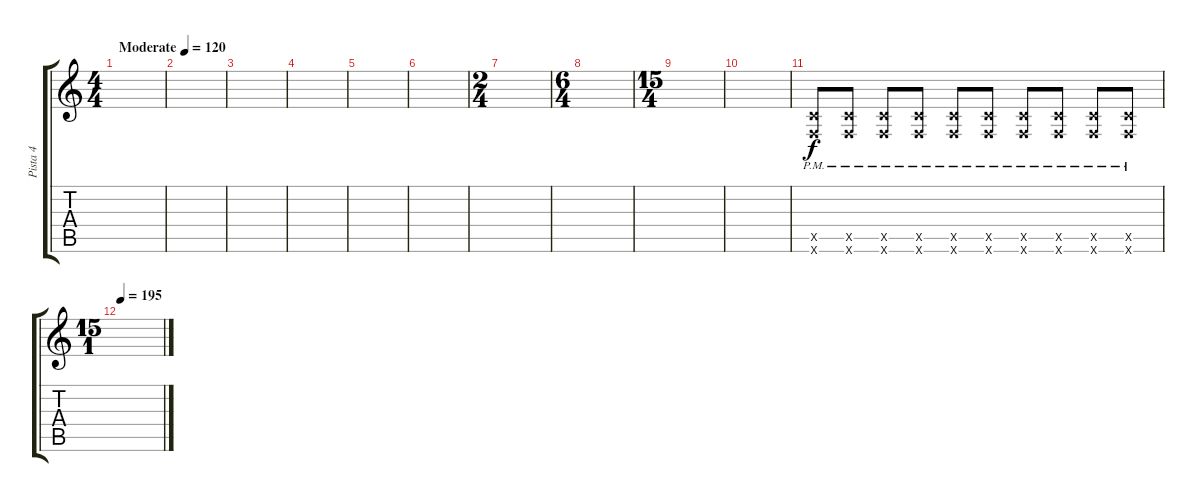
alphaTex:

\track ("Pista 4" "Pista 4") {instrument distortionguitar}
\staff {score tabs}
\tuning (D4 A3 F3 C3 G2 D2) {hide}
\ts (4 4)
\tempo (120 "Moderate")
\clef g2
\ks c
|
|
|
|
|
|
\ts (2 4)
|
\ts (6 4)
|
\ts (15 4)
|
|
(5.5{pm x} 3.6{pm x}).8 (5.5{pm x} 3.6{pm x}).8 (5.5{pm x} 3.6{pm x}).8 (5.5{pm x} 3.6{pm x}).8 (5.5{pm x} 3.6{pm x}).8 (5.5{pm x} 3.6{pm x}).8 (5.5{pm x} 3.6{pm x}).8 (5.5{pm x} 3.6{pm x}).8 (5.5{pm x} 3.6{pm x}).8 (5.5{pm x} 3.6{pm x}).8 |
\ts (15 1)
\tempo 195
